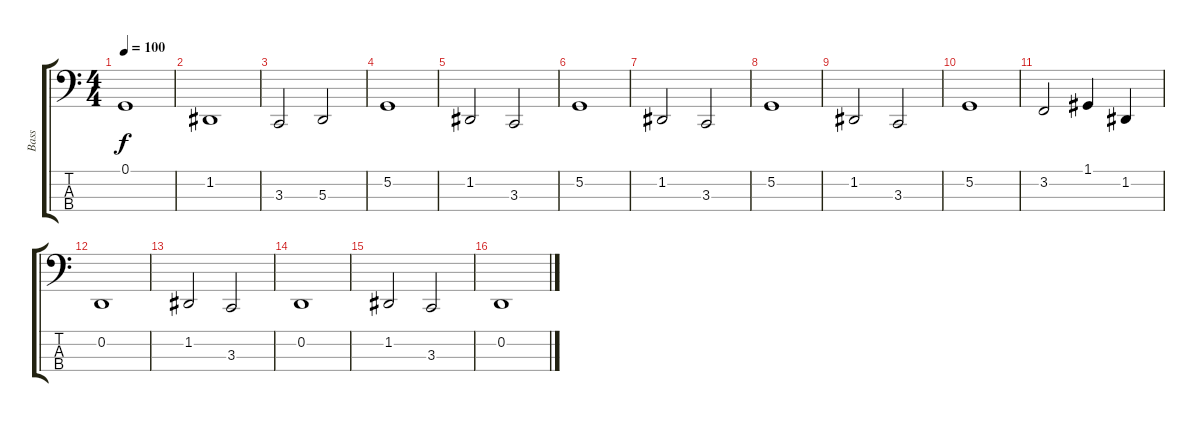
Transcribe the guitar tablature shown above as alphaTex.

\track ("Bass" "Bass") {instrument orchestralharp}
\staff {score tabs}
\tuning (G2 D2 A1 E1) {hide}
\ts (4 4)
\tempo 100
\clef f4
\ks c
0.1.1{dy f} |
1.2.1 |
3.3.2 5.3.2 |
5.2.1 |
1.2.2 3.3.2 |
5.2.1 |
1.2.2 3.3.2 |
5.2.1 |
1.2.2 3.3.2 |
5.2.1 |
3.2.2 1.1.4 1.2.4 |
0.2.1 |
1.2.2 3.3.2 |
0.2.1 |
1.2.2 3.3.2 |
0.2.1
